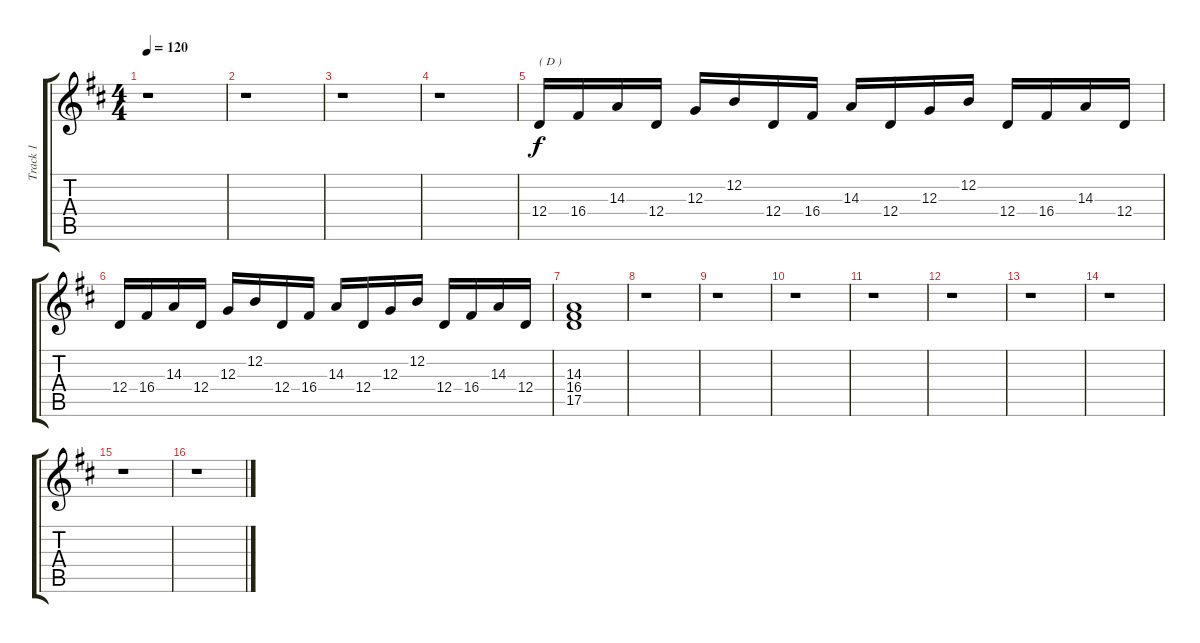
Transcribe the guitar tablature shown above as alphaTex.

\track ("Track 1" "Track 1") {instrument harpsichord}
\staff {score tabs}
\tuning (E4 B3 G3 D3 A2 E2) {hide}
\ts (4 4)
\tempo 120
\clef g2
\ks d
r.1{dy f} |
r.1 |
r.1 |
r.1 |
12.4.16{txt "( D )" volume 8} 16.4.16 14.3.16 12.4.16 12.3.16 12.2.16 12.4.16 16.4.16 14.3.16 12.4.16 12.3.16 12.2.16 12.4.16 16.4.16 14.3.16 12.4.16 |
12.4.16 16.4.16 14.3.16 12.4.16 12.3.16 12.2.16 12.4.16 16.4.16 14.3.16 12.4.16 12.3.16 12.2.16 12.4.16 16.4.16 14.3.16 12.4.16 |
(14.3 16.4 17.5).1 |
r.1 |
r.1 |
r.1 |
r.1 |
r.1 |
r.1 |
r.1 |
r.1 |
r.1
